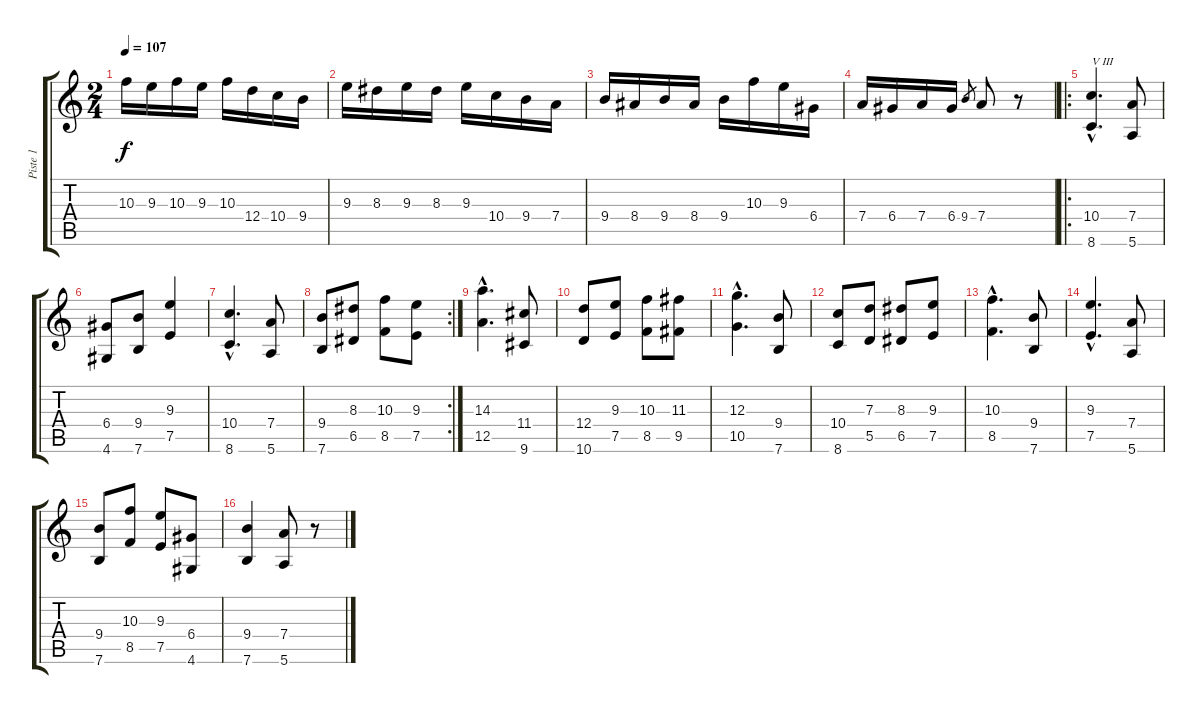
\track ("Piste 1" "Piste 1") {instrument distortionguitar}
\staff {score tabs}
\tuning (E4 B3 G3 D3 A2 E2) {hide}
\ts (2 4)
\tempo 107
\clef g2
\ks c
10.3.16{dy f} 9.3.16 10.3.16 9.3.16 10.3.16 12.4.16 10.4.16 9.4.16 |
9.3.16 8.3.16 9.3.16 8.3.16 9.3.16 10.4.16 9.4.16 7.4.16 |
9.4.16 8.4.16 9.4.16 8.4.16 9.4.16 10.3.16 9.3.16 6.4.16 |
7.4.16 6.4.16 7.4.16 6.4.16 9.4.8{gr} 7.4.8 r.8 |
\ro
(10.4{hac} 8.6{hac}).4{d txt "V III"} (7.4 5.6).8 |
(6.4 4.6).8 (9.4 7.6).8 (9.3 7.5).4 |
(10.4{hac} 8.6{hac}).4{d} (7.4 5.6).8 |
\rc 2
(9.4 7.6).8 (8.3 6.5).8 (10.3 8.5).8 (9.3 7.5).8 |
(14.3{hac} 12.5{hac}).4{d} (11.4 9.6).8 |
(12.4 10.6).8 (9.3 7.5).8 (10.3 8.5).8 (11.3 9.5).8 |
(12.3{hac} 10.5{hac}).4{d} (9.4 7.6).8 |
(10.4 8.6).8 (7.3 5.5).8 (8.3 6.5).8 (9.3 7.5).8 |
(10.3{hac} 8.5{hac}).4{d} (9.4 7.6).8 |
(9.3{hac} 7.5{hac}).4{d} (7.4 5.6).8 |
(9.4 7.6).8 (10.3 8.5).8 (9.3 7.5).8 (6.4 4.6).8 |
(9.4 7.6).4 (7.4 5.6).8 r.8
